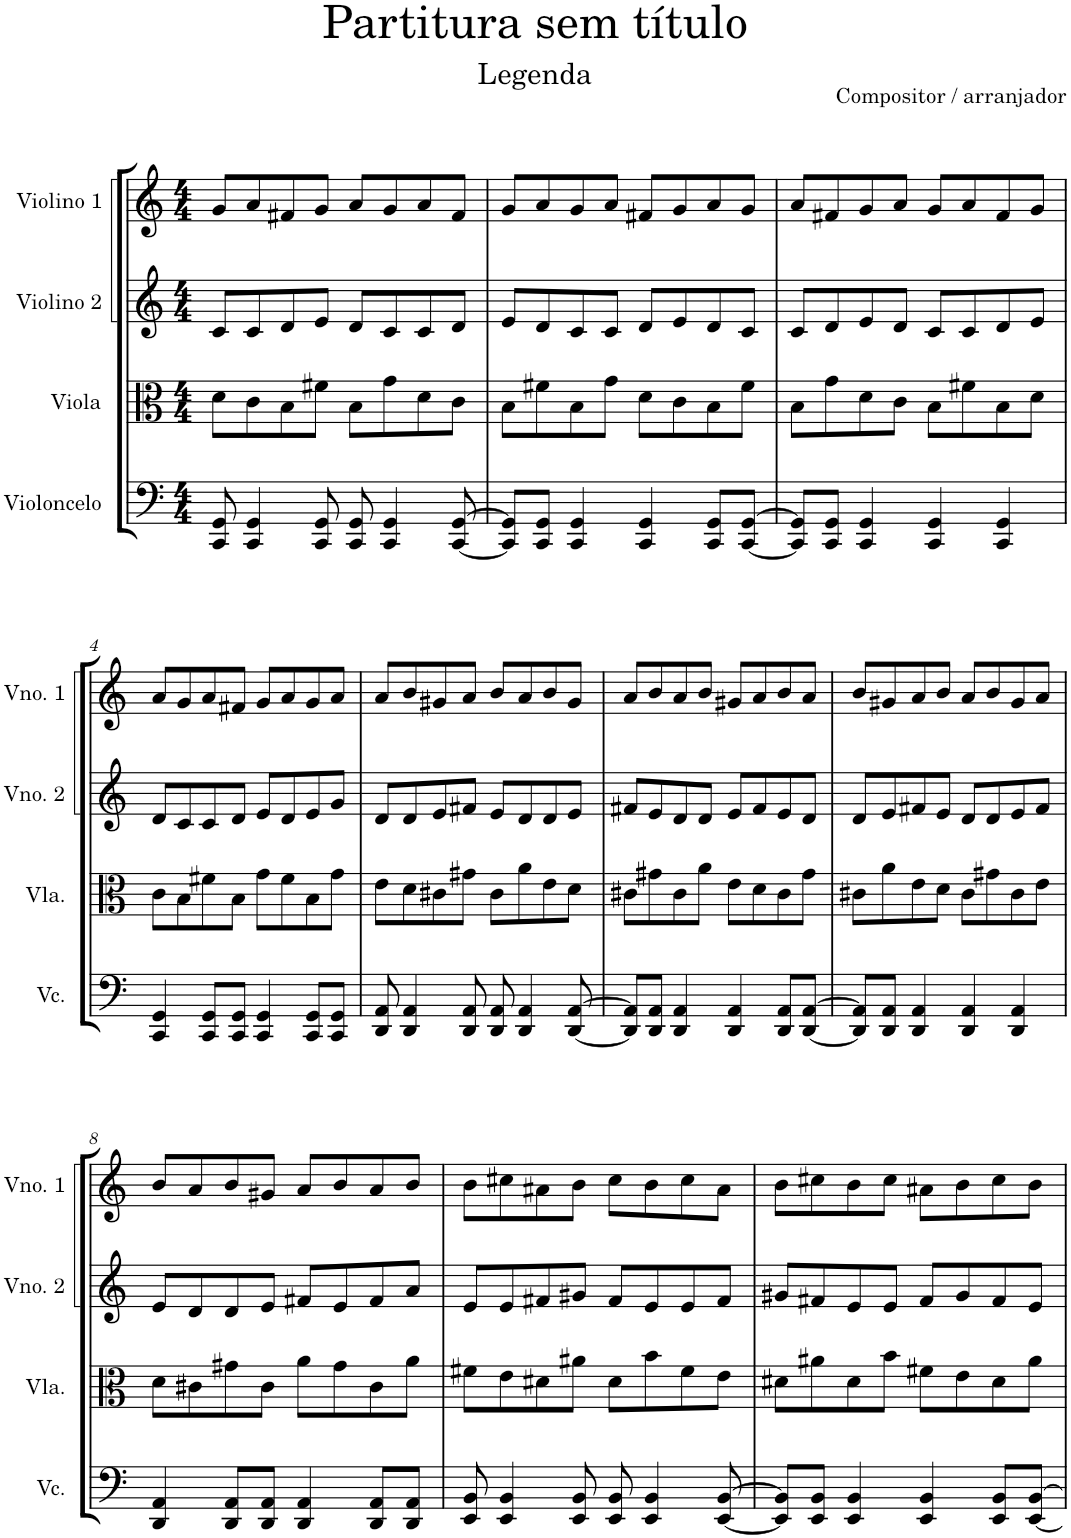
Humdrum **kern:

**kern	**kern	**kern	**kern
*part4	*part3	*part2	*part1
*staff4	*staff3	*staff2	*staff1
*I"Violoncelo	*I"Viola	*I"Violino 2	*I"Violino 1
*I'Vc.	*I'Vla.	*I'Vno. 2	*I'Vno. 1
*clefF4	*clefC3	*clefG2	*clefG2
*k[]	*k[]	*k[]	*k[]
*M4/4	*M4/4	*M4/4	*M4/4
=1	=1	=1	=1
8CC/ 8GG/	8d\L	8c/L	8g/L
4CC/ 4GG/	8c\	8c/	8a/
.	8B\	8d/	8f#X/
8CC/ 8GG/	8f#X\J	8e/J	8g/J
8CC/ 8GG/	8B\L	8d/L	8a/L
4CC/ 4GG/	8g\	8c/	8g/
.	8d\	8c/	8a/
[8CC/ [8GG/	8c\J	8d/J	8f#/J
=2	=2	=2	=2
8CC/] 8GG/]L	8B\L	8e/L	8g/L
8CC/ 8GG/J	8f#X\	8d/	8a/
4CC/ 4GG/	8B\	8c/	8g/
.	8g\J	8c/J	8a/J
4CC/ 4GG/	8d\L	8d/L	8f#X/L
.	8c\	8e/	8g/
8CC/ 8GG/L	8B\	8d/	8a/
[8CC/ [8GG/J	8f#\J	8c/J	8g/J
=3	=3	=3	=3
8CC/] 8GG/]L	8B\L	8c/L	8a/L
8CC/ 8GG/J	8g\	8d/	8f#X/
4CC/ 4GG/	8d\	8e/	8g/
.	8c\J	8d/J	8a/J
4CC/ 4GG/	8B\L	8c/L	8g/L
.	8f#X\	8c/	8a/
4CC/ 4GG/	8B\	8d/	8f#/
.	8d\J	8e/J	8g/J
!!LO:LB:g=z
=4	=4	=4	=4
4CC/ 4GG/	8c\L	8d/L	8a/L
.	8B\	8c/	8g/
8CC/ 8GG/L	8f#X\	8c/	8a/
8CC/ 8GG/J	8B\J	8d/J	8f#X/J
4CC/ 4GG/	8g\L	8e/L	8g/L
.	8f#\	8d/	8a/
8CC/ 8GG/L	8B\	8e/	8g/
8CC/ 8GG/J	8g\J	8g/J	8a/J
=5	=5	=5	=5
8DD/ 8AA/	8e\L	8d/L	8a/L
4DD/ 4AA/	8d\	8d/	8b/
.	8c#X\	8e/	8g#X/
8DD/ 8AA/	8g#X\J	8f#X/J	8a/J
8DD/ 8AA/	8c#\L	8e/L	8b/L
4DD/ 4AA/	8a\	8d/	8a/
.	8e\	8d/	8b/
[8DD/ [8AA/	8d\J	8e/J	8g#/J
=6	=6	=6	=6
8DD/] 8AA/]L	8c#X\L	8f#X/L	8a/L
8DD/ 8AA/J	8g#X\	8e/	8b/
4DD/ 4AA/	8c#\	8d/	8a/
.	8a\J	8d/J	8b/J
4DD/ 4AA/	8e\L	8e/L	8g#X/L
.	8d\	8f#/	8a/
8DD/ 8AA/L	8c#\	8e/	8b/
[8DD/ [8AA/J	8g#\J	8d/J	8a/J
=7	=7	=7	=7
8DD/] 8AA/]L	8c#X\L	8d/L	8b/L
8DD/ 8AA/J	8a\	8e/	8g#X/
4DD/ 4AA/	8e\	8f#X/	8a/
.	8d\J	8e/J	8b/J
4DD/ 4AA/	8c#\L	8d/L	8a/L
.	8g#X\	8d/	8b/
4DD/ 4AA/	8c#\	8e/	8g#/
.	8e\J	8f#/J	8a/J
!!LO:LB:g=z
=8	=8	=8	=8
4DD/ 4AA/	8d\L	8e/L	8b/L
.	8c#X\	8d/	8a/
8DD/ 8AA/L	8g#X\	8d/	8b/
8DD/ 8AA/J	8c#\J	8e/J	8g#X/J
4DD/ 4AA/	8a\L	8f#X/L	8a/L
.	8g#\	8e/	8b/
8DD/ 8AA/L	8c#\	8f#/	8a/
8DD/ 8AA/J	8a\J	8a/J	8b/J
=9	=9	=9	=9
8EE/ 8BB/	8f#X\L	8e/L	8b\L
4EE/ 4BB/	8e\	8e/	8cc#X\
.	8d#X\	8f#X/	8a#X\
8EE/ 8BB/	8a#X\J	8g#X/J	8b\J
8EE/ 8BB/	8d#\L	8f#/L	8cc#\L
4EE/ 4BB/	8b\	8e/	8b\
.	8f#\	8e/	8cc#\
[8EE/ [8BB/	8e\J	8f#/J	8a#\J
=10	=10	=10	=10
8EE/] 8BB/]L	8d#X\L	8g#X/L	8b\L
8EE/ 8BB/J	8a#X\	8f#X/	8cc#X\
4EE/ 4BB/	8d#\	8e/	8b\
.	8b\J	8e/J	8cc#\J
4EE/ 4BB/	8f#X\L	8f#/L	8a#X\L
.	8e\	8g#/	8b\
8EE/ 8BB/L	8d#\	8f#/	8cc#\
[8EE/ [8BB/J	8a#\J	8e/J	8b\J
=	=	=	=
*-	*-	*-	*-
